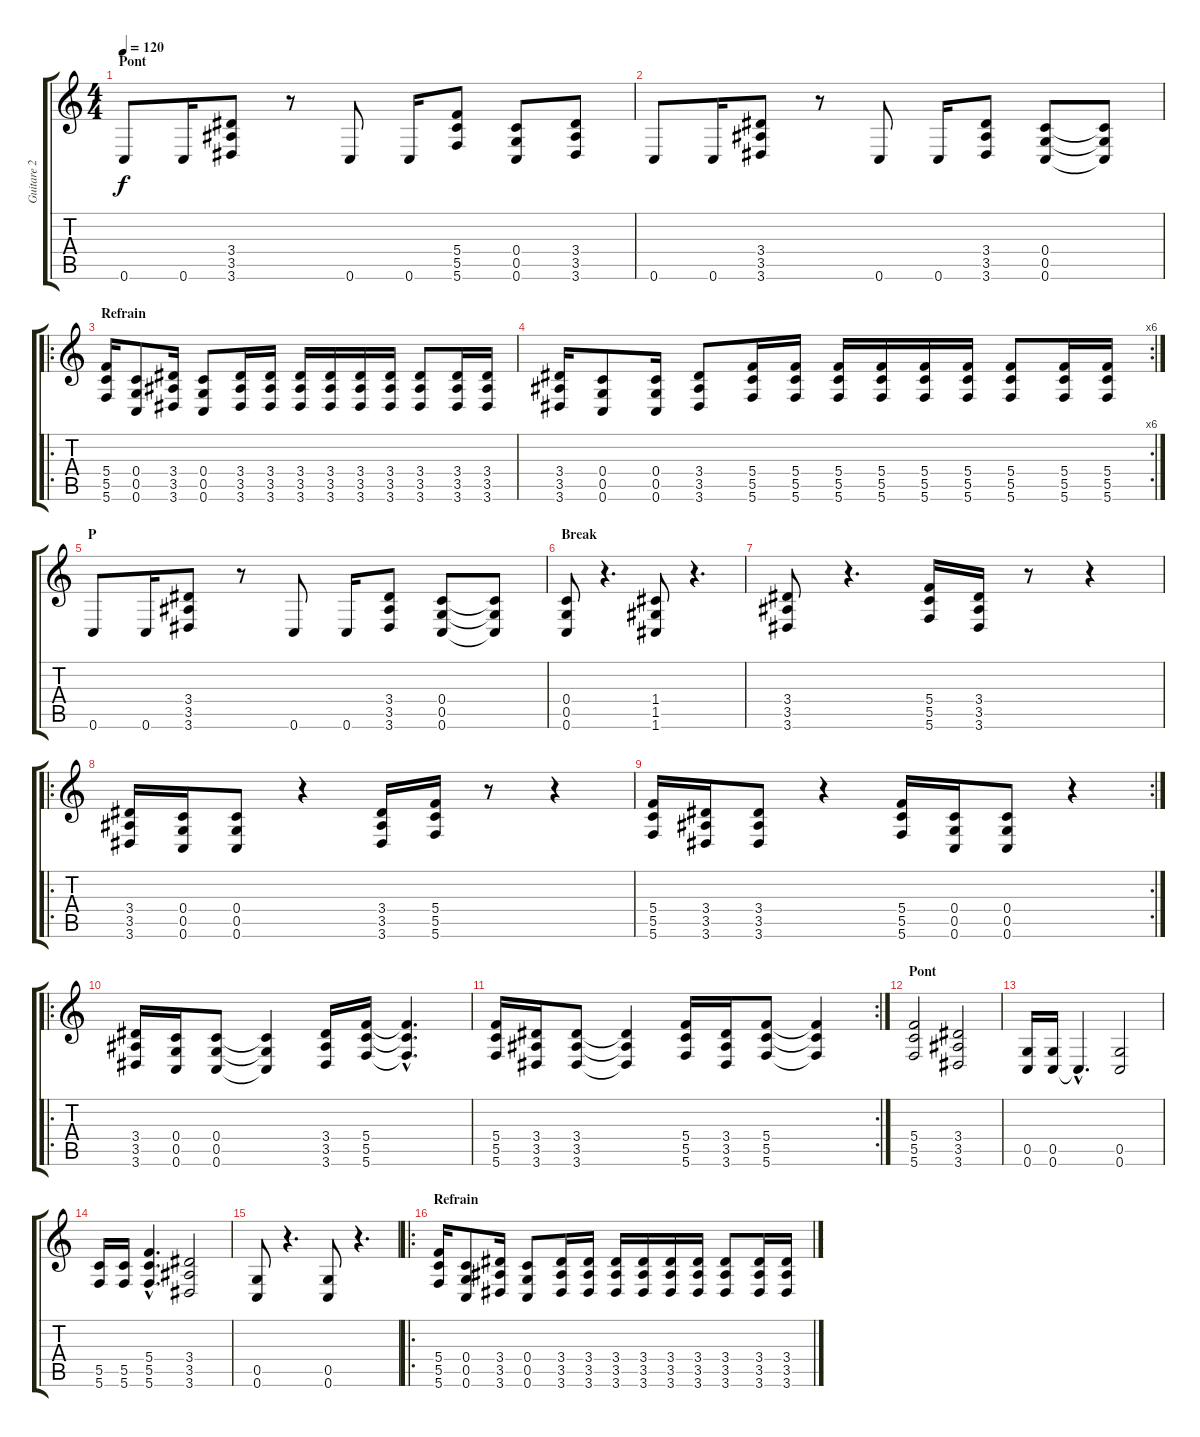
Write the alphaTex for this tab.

\track ("Guitare 2" "Guitare 2") {instrument distortionguitar}
\staff {score tabs}
\tuning (D4 A3 F3 C3 G2 C2) {hide}
\ts (4 4)
\section ("" "Pont")
\tempo 120
\clef g2
\ks c
0.6.8{dy f} 0.6.16 (3.4 3.5 3.6).8 r.8 0.6.8 0.6.16 (5.4 5.5 5.6).8 (0.4 0.5 0.6).8 (3.4 3.5 3.6).8 |
0.6.8 0.6.16 (3.4 3.5 3.6).8 r.8 0.6.8 0.6.16 (3.4 3.5 3.6).8 (0.4 0.5 0.6).8 (0.4{t} 0.5{t} 0.6{t}).8 |
\ro
\section ("" "Refrain")
(5.4 5.5 5.6).16 (0.4 0.5 0.6).8 (3.4 3.5 3.6).16 (0.4 0.5 0.6).8 (3.4 3.5 3.6).16 (3.4 3.5 3.6).16 (3.4 3.5 3.6).16 (3.4 3.5 3.6).16 (3.4 3.5 3.6).16 (3.4 3.5 3.6).16 (3.4 3.5 3.6).8 (3.4 3.5 3.6).16 (3.4 3.5 3.6).16 |
\rc 6
(3.4 3.5 3.6).16 (0.4 0.5 0.6).8 (0.4 0.5 0.6).16 (3.4 3.5 3.6).8 (5.4 5.5 5.6).16 (5.4 5.5 5.6).16 (5.4 5.5 5.6).16 (5.4 5.5 5.6).16 (5.4 5.5 5.6).16 (5.4 5.5 5.6).16 (5.4 5.5 5.6).8 (5.4 5.5 5.6).16 (5.4 5.5 5.6).16 |
\section ("" "P")
0.6.8 0.6.16 (3.4 3.5 3.6).8 r.8 0.6.8 0.6.16 (3.4 3.5 3.6).8 (0.4 0.5 0.6).8 (0.4{t} 0.5{t} 0.6{t}).8 |
\section ("" "Break")
(0.4 0.5 0.6).8 r.4{d} (1.4 1.5 1.6).8 r.4{d} |
(3.4 3.5 3.6).8 r.4{d} (5.4 5.5 5.6).16 (3.4 3.5 3.6).16 r.8 r.4 |
\ro
(3.4 3.5 3.6).16 (0.4 0.5 0.6).16 (0.4 0.5 0.6).8 r.4 (3.4 3.5 3.6).16 (5.4 5.5 5.6).16 r.8 r.4 |
\rc 2
(5.4 5.5 5.6).16 (3.4 3.5 3.6).16 (3.4 3.5 3.6).8 r.4 (5.4 5.5 5.6).16 (0.4 0.5 0.6).16 (0.4 0.5 0.6).8 r.4 |
\ro
(3.4 3.5 3.6).16 (0.4 0.5 0.6).16 (0.4 0.5 0.6).8 (0.4{t} 0.5{t} 0.6{t}).4 (3.4 3.5 3.6).16 (5.4 5.5 5.6).16 (5.4{hac t} 5.5{hac t} 5.6{hac t}).4{d} |
\rc 2
(5.4 5.5 5.6).16 (3.4 3.5 3.6).16 (3.4 3.5 3.6).8 (3.4{t} 3.5{t} 3.6{t}).4 (5.4 5.5 5.6).16 (3.4 3.5 3.6).16 (5.4 5.5 5.6).8 (5.4{t} 5.5{t} 5.6{t}).4 |
\section ("" "Pont")
(5.4 5.5 5.6).2 (3.4 3.5 3.6).2 |
(0.5 0.6).16 (0.5 0.6).16 0.6{hac t}.4{d} (0.5 0.6).2 |
(5.5 5.6).16 (5.5 5.6).16 (5.4{hac} 5.5{hac} 5.6{hac}).4{d} (3.4 3.5 3.6).2 |
(0.5 0.6).8 r.4{d} (0.5 0.6).8 r.4{d} |
\ro
\section ("" "Refrain")
(5.4 5.5 5.6).16 (0.4 0.5 0.6).8 (3.4 3.5 3.6).16 (0.4 0.5 0.6).8 (3.4 3.5 3.6).16 (3.4 3.5 3.6).16 (3.4 3.5 3.6).16 (3.4 3.5 3.6).16 (3.4 3.5 3.6).16 (3.4 3.5 3.6).16 (3.4 3.5 3.6).8 (3.4 3.5 3.6).16 (3.4 3.5 3.6).16
